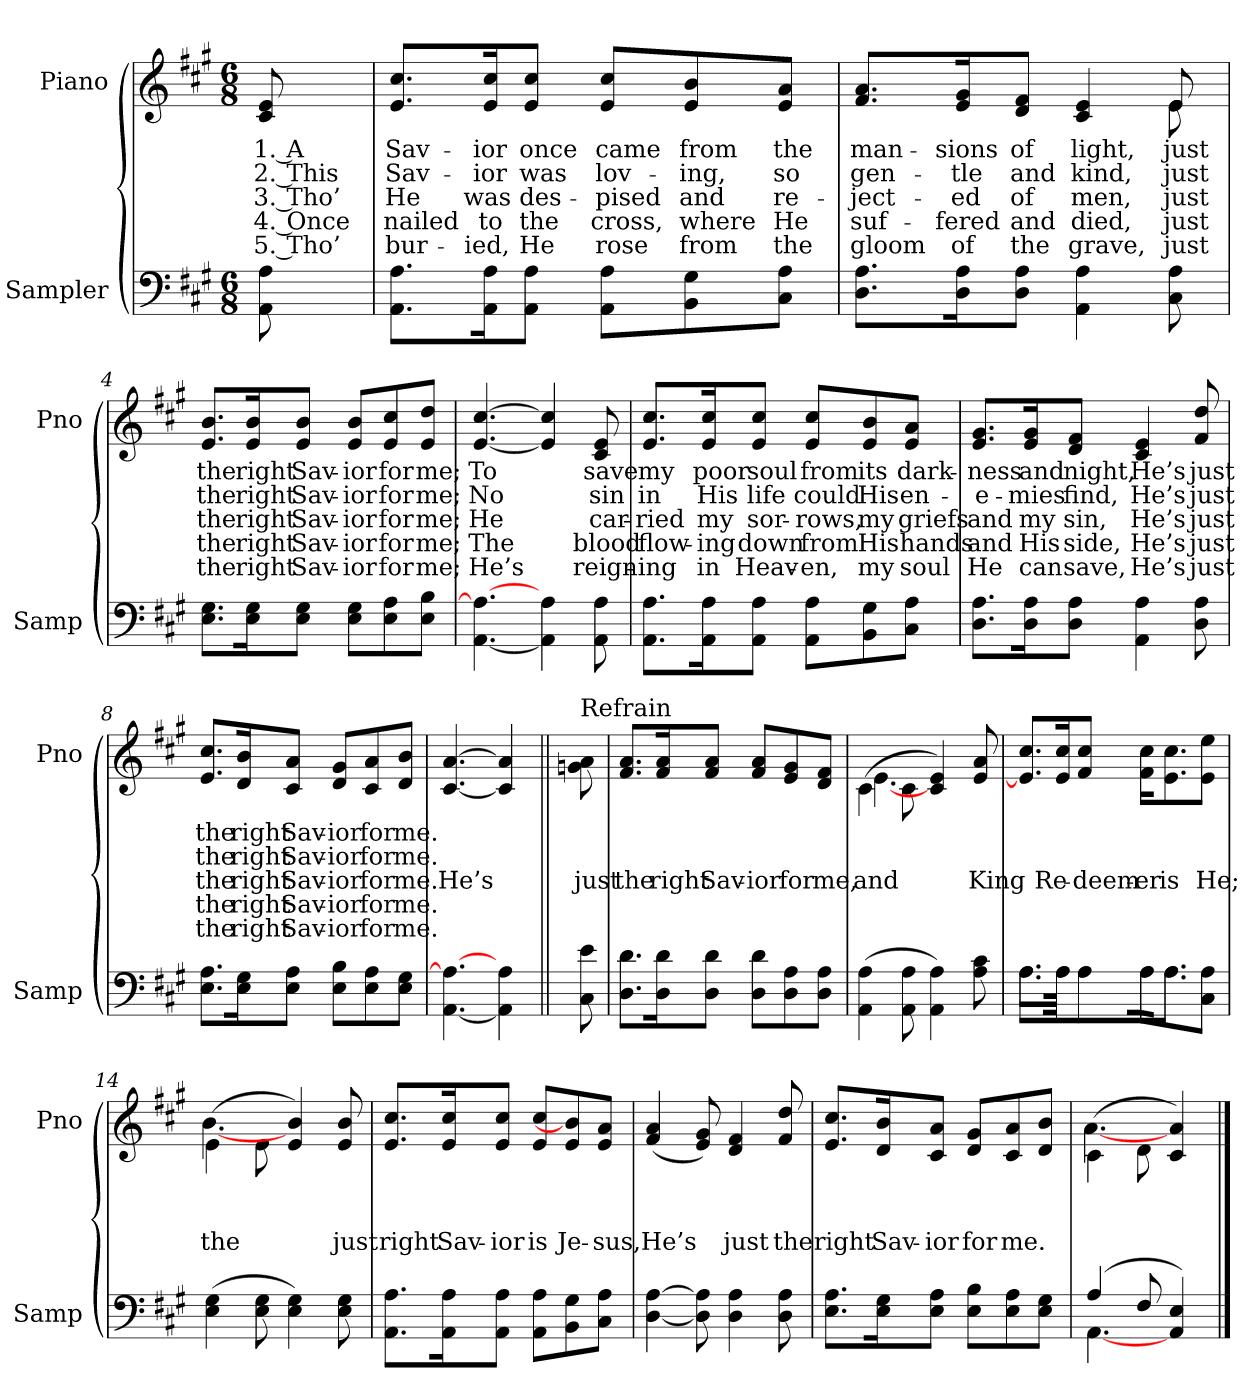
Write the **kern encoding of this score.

**kern	**kern	**text	**text	**text	**text	**text
*part2	*part1	*part1	*part1	*part1	*part1	*part1
*staff2	*staff1	*staff1	*staff1	*staff1	*staff1	*staff1
*I"Sampler	*I"Piano	*	*	*	*	*
*I'Samp	*I'Pno	*	*	*	*	*
*clefF4	*clefG2	*	*	*	*	*
*k[f#c#g#]	*k[f#c#g#]	*	*	*	*	*
*A:	*A:	*	*	*	*	*
*M6/8	*M6/8	*	*	*	*	*
=1	=1	=1	=1	=1	=1	=1
8AA 8A	8c# 8e	1. A	2. This	3. Tho’	4. Once	5. Tho’
=2	=2	=2	=2	=2	=2	=2
8.AA\ 8.A\L	8.e/ 8.cc#/L	Sav-	Sav-	He	nailed	bur-
16AA\ 16A\K	16e/ 16cc#/K	-ior	-ior	was	to	-ied,
8AA\ 8A\J	8e/ 8cc#/J	once	was	des-	the	He
8AA\ 8A\L	8e/ 8cc#/L	came	lov-	-pised	cross,	rose
8BB\ 8G#\	8e/ 8b/	from	-ing,	and	where	from
8C#\ 8A\J	8e/ 8a/J	the	so	re-	He	the
=3	=3	=3	=3	=3	=3	=3
*	*^	*	*	*	*	*
8.D\ 8.A\L	8.f#/ 8.a/L	8ryy	man-	gen-	-ject-	suf-	gloom
*	*v	*v	*	*	*	*	*
16D\ 16A\K	16e/ 16g#/K	-sions	-tle	-ed	-fered	of
8D\ 8A\J	8d/ 8f#/J	of	and	of	and	the
4AA 4A	4c# 4e	light,	kind,	men,	died,	grave,
*	*^	*	*	*	*	*
8C# 8A	8e/	8e	just	just	just	just	just
*	*v	*v	*	*	*	*	*
=4	=4	=4	=4	=4	=4	=4
8.E\ 8.G#\L	8.e/ 8.b/L	the	the	the	the	the
16E\ 16G#\K	16e/ 16b/K	right	right	right	right	right
8E\ 8G#\J	8e/ 8b/J	Sav-	Sav-	Sav-	Sav-	Sav-
8E\ 8G#\L	8e/ 8b/L	-ior	-ior	-ior	-ior	-ior
8E\ 8A\	8e/ 8cc#/	for	for	for	for	for
8E\ 8B\J	8e/ 8dd/J	me;	me;	me;	me;	me;
=5	=5	=5	=5	=5	=5	=5
[4.AA 4.A_	[4.e [4.cc#	To	No	He	The	He’s
4AA] 4A	4e] 4cc#]	.	.	.	.	.
8AA 8A	8c# 8e	save	sin	car-	blood	reign-
=6	=6	=6	=6	=6	=6	=6
8.AA\ 8.A\L	8.e/ 8.cc#/L	my	in	-ried	flow-	-ing
16AA\ 16A\K	16e/ 16cc#/K	poor	His	my	-ing	in
8AA\ 8A\J	8e/ 8cc#/J	soul	life	sor-	down	Heav-
8AA\ 8A\L	8e/ 8cc#/L	from	could	-rows,	from	-en,
8BB\ 8G#\	8e/ 8b/	its	His	my	His	my
8C#\ 8A\J	8e/ 8a/J	dark-	en-	griefs	hands	soul
=7	=7	=7	=7	=7	=7	=7
8.D\ 8.A\L	8.e/ 8.g#/L	-ness	-e-	and	and	He
16D\ 16A\K	16e/ 16g#/K	and	-mies	my	His	can
8D\ 8A\J	8d/ 8f#/J	night,	find,	sin,	side,	save,
4AA 4A	4c# 4e	He’s	He’s	He’s	He’s	He’s
8D 8A	8f# 8dd	just	just	just	just	just
=8	=8	=8	=8	=8	=8	=8
8.E\ 8.A\L	8.e/ 8.cc#/L	the	the	the	the	the
16E\ 16G#\K	16d/ 16b/K	right	right	right	right	right
8E\ 8A\J	8c#/ 8a/J	Sav-	Sav-	Sav-	Sav-	Sav-
8E\ 8B\L	8d/ 8g#/L	-ior	-ior	-ior	-ior	-ior
8E\ 8A\	8c#/ 8a/	for	for	for	for	for
8E\ 8G#\J	8d/ 8b/J	me.	me.	me.	me.	me.
=9	=9	=9	=9	=9	=9	=9
[4.AA 4.A_	[4.c# [4.a	.	.	He’s	.	.
4AA] 4A	4c#] 4a]	.	.	.	.	.
=10||	=10||	=10||	=10||	=10||	=10||	=10||
!	!LO:TX:t=Refrain	!	!	!	!	!
8C# 8e	8gn\ 8a\	.	.	just	.	.
=11	=11	=11	=11	=11	=11	=11
8.D\ 8.d\L	8.f#/ 8.a/L	.	.	the	.	.
16D\ 16d\K	16f#/ 16a/K	.	.	right	.	.
8D\ 8d\J	8f#/ 8a/J	.	.	Sav-	.	.
8D\ 8d\L	8f#/ 8a/L	.	.	-ior	.	.
8D\ 8A\	8e/ 8g#/	.	.	for	.	.
8D\ 8A\J	8d/ 8f#/J	.	.	me,	.	.
=12	=12	=12	=12	=12	=12	=12
*	*^	*	*	*	*	*
(4AA 4A	(4c#\	[4.e	.	.	and	.	.
8AA 8A	8c#\	.	.	.	.	.	.
4AA 4A)	4c# 4e)	4.ryy	.	.	.	.	.
8A 8c#	8e 8a	.	.	.	King	.	.
*	*v	*v	*	*	*	*	*
=13	=13	=13	=13	=13	=13	=13
*^	*	*	*	*	*	*
8.A\L	8.A\L	8.e]/ 8.cc#/L	.	.	.	.	.
16A\K	16A\Jk	16e/ 16cc#/K	.	.	Re-	.	.
8A\J	8A\L	8f#/ 8cc#/J	.	.	-deem-	.	.
16A\KL	16A\K	16f#\ 16cc#\KL	.	.	-er	.	.
8.A\	8.A\J	8.e\ 8.cc#\	.	.	is	.	.
8C#\ 8A\J	8ryy	8e\ 8ee\J	.	.	He;	.	.
*v	*v	*	*	*	*	*	*
=14	=14	=14	=14	=14	=14	=14
*	*^	*	*	*	*	*
(4E 4G#	(4e\	[4.b	.	.	the	.	.
8E 8G#	8e\	.	.	.	.	.	.
4E 4G#)	4e 4b)	4.ryy	.	.	.	.	.
8E 8G#	8e 8b	.	.	.	just	.	.
*	*v	*v	*	*	*	*	*
=15	=15	=15	=15	=15	=15	=15
8.AA\ 8.A\L	8.e/ 8.cc#/L	.	.	right	.	.
16AA\ 16A\K	16e/ 16cc#/K	.	.	Sav-	.	.
8AA\ 8A\J	8e/ 8cc#/J	.	.	-ior	.	.
8AA\ 8A\L	8e/ 8cc#/L	.	.	is	.	.
8BB\ 8G#\	8e/ 8b]/	.	.	Je-	.	.
8C#\ 8A\J	8e/ 8a/J	.	.	-sus,	.	.
=16	=16	=16	=16	=16	=16	=16
[4D [4A	(4f# 4a	.	.	He’s	.	.
8D] 8A]	8e 8g#)	.	.	.	.	.
4D 4A	4d 4f#	.	.	just	.	.
8D 8A	8f# 8dd	.	.	the	.	.
=17	=17	=17	=17	=17	=17	=17
8.E\ 8.A\L	8.e/ 8.cc#/L	.	.	right	.	.
16E\ 16G#\K	16d/ 16b/K	.	.	Sav-	.	.
8E\ 8A\J	8c#/ 8a/J	.	.	-ior	.	.
8E\ 8B\L	8d/ 8g#/L	.	.	for	.	.
8E\ 8A\	8c#/ 8a/	.	.	me.	.	.
8E\ 8G#\J	8d/ 8b/J	.	.	.	.	.
=18	=18	=18	=18	=18	=18	=18
*^	*^	*	*	*	*	*
(4A/	[4.AA	(4c#\	[4.a	.	.	.	.	.
8F#/	.	8d\	.	.	.	.	.	.
4AA 4E)	4ryy	4c# 4a)	4ryy	.	.	.	.	.
*v	*v	*	*	*	*	*	*	*
*	*v	*v	*	*	*	*	*
==	==	==	==	==	==	==
*-	*-	*-	*-	*-	*-	*-
